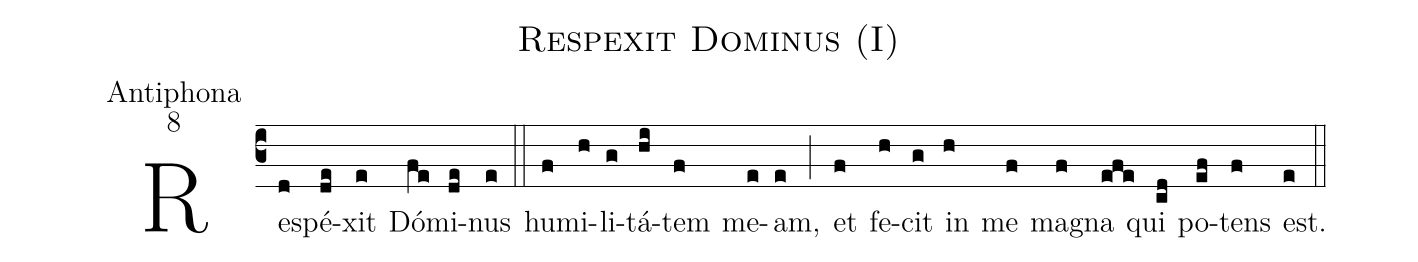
name:Respexit Dominus (I);
office-part:Antiphona;
mode:8;
%%
(c3) Re(d)spé(de)xit(e) Dó(fe)mi(de)nus(e) (::) hu(f)mi(h)li(g)tá(hi)tem(f) me(e)am,(e) (;) et(f) fe(h)cit(g) in(h) me(f) ma(f)gna(efe) qui(cd) po(ef)tens(f) est.(e) (::)
